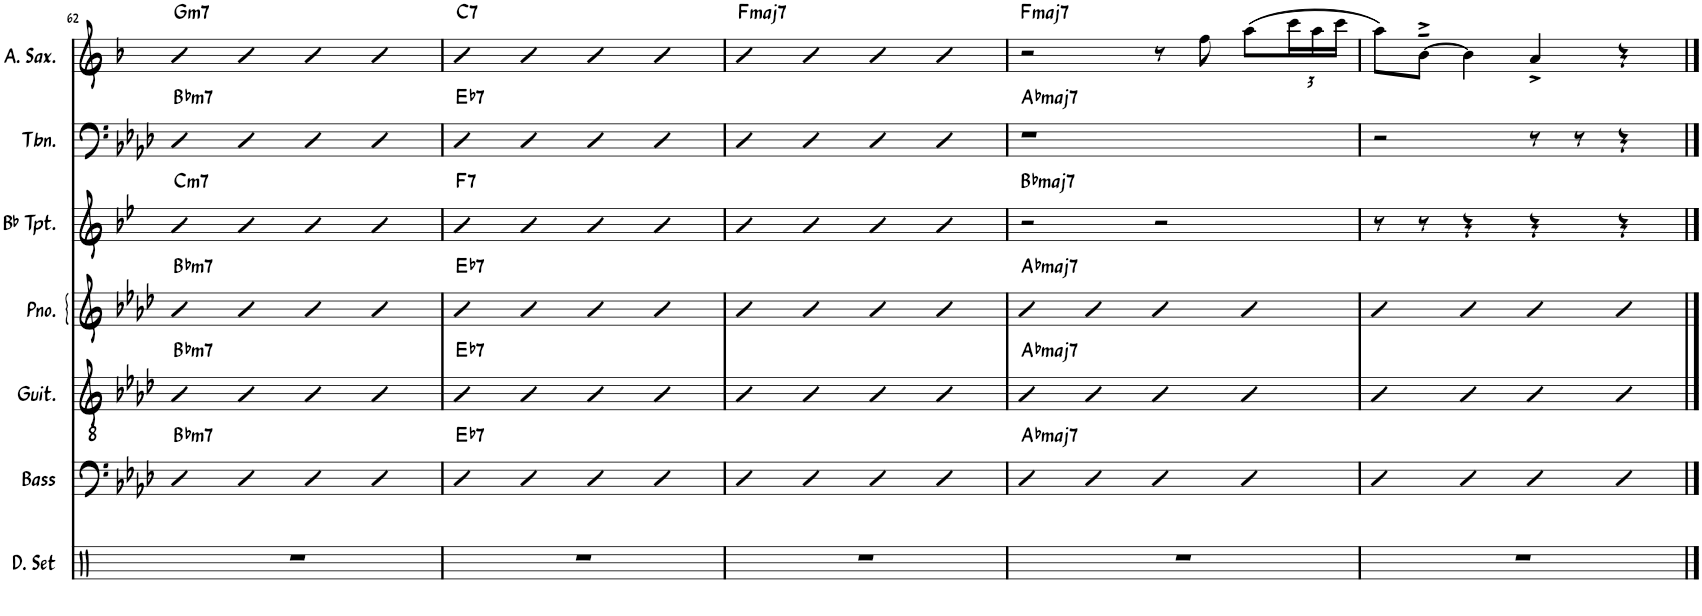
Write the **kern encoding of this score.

**kern	**kern	**harte	**kern	**harte	**kern	**harte	**kern	**harte	**kern	**harte	**kern	**harte
*part7	*part6	*part6	*part5	*part5	*part4	*part4	*part3	*part3	*part2	*part2	*part1	*part1
*staff7	*staff6	*	*staff5	*	*staff4	*	*staff3	*	*staff2	*	*staff1	*
*I"Drumset	*I"Acoustic Bass	*	*I"Acoustic Guitar	*	*I"Piano	*	*I"Bb Trumpet	*	*I"Trombone	*	*I"Alto Saxophone	*
*I'D. Set	*I'Bass	*	*I'Guit.	*	*I'Pno.	*	*I'Bb Tpt.	*	*I'Tbn.	*	*I'A. Sax.	*
!!LO:PB:g=z
*clefX	*clefF4	*	*clefGv2	*	*clefG2	*	*clefG2	*	*clefF4	*	*clefG2	*
*	*Trd7c12	*	*	*	*	*	*Trd1c2	*	*	*	*Trd5c9	*
*k[]	*k[b-e-a-d-]	*	*k[b-e-a-d-]	*	*k[b-e-a-d-]	*	*k[b-e-]	*	*k[b-e-a-d-]	*	*k[b-]	*
*M4/4	*M4/4	*	*M4/4	*	*M4/4	*	*M4/4	*	*M4/4	*	*M4/4	*
=62	=62	=62	=62	=62	=62	=62	=62	=62	=62	=62	=62	=62
!	!	!LO:H:kt=m7	!	!LO:H:kt=m7	!	!LO:H:kt=m7	!	!LO:H:kt=m7	!	!LO:H:kt=m7	!	!LO:H:kt=m7
1r	4D-	Bb:min7	4B-	Bb:min7	4b-	Bb:min7	4b-	C:min7	4D-	Bb:min7	4b-	G:min7
.	4D-	.	4B-	.	4b-	.	4b-	.	4D-	.	4b-	.
.	4D-	.	4B-	.	4b-	.	4b-	.	4D-	.	4b-	.
.	4D-	.	4B-	.	4b-	.	4b-	.	4D-	.	4b-	.
=63	=63	=63	=63	=63	=63	=63	=63	=63	=63	=63	=63	=63
!	!	!LO:H:kt=7	!	!LO:H:kt=7	!	!LO:H:kt=7	!	!LO:H:kt=7	!	!LO:H:kt=7	!	!LO:H:kt=7
1r	4D-	Eb:7	4B-	Eb:7	4b-	Eb:7	4b-	F:7	4D-	Eb:7	4b-	C:7
.	4D-	.	4B-	.	4b-	.	4b-	.	4D-	.	4b-	.
.	4D-	.	4B-	.	4b-	.	4b-	.	4D-	.	4b-	.
.	4D-	.	4B-	.	4b-	.	4b-	.	4D-	.	4b-	.
=64	=64	=64	=64	=64	=64	=64	=64	=64	=64	=64	=64	=64
!	!	!	!	!	!	!	!	!	!	!	!	!LO:H:kt=maj7
1r	4D-	.	4B-	.	4b-	.	4b-	.	4D-	.	4b-	F:maj7
.	4D-	.	4B-	.	4b-	.	4b-	.	4D-	.	4b-	.
.	4D-	.	4B-	.	4b-	.	4b-	.	4D-	.	4b-	.
.	4D-	.	4B-	.	4b-	.	4b-	.	4D-	.	4b-	.
=65	=65	=65	=65	=65	=65	=65	=65	=65	=65	=65	=65	=65
!	!	!LO:H:kt=maj7	!	!LO:H:kt=maj7	!	!LO:H:kt=maj7	!	!LO:H:kt=maj7	!	!LO:H:kt=maj7	!	!LO:H:kt=maj7
1r	4D-	Ab:maj7	4B-	Ab:maj7	4b-	Ab:maj7	2r	Bb:maj7	1r	Ab:maj7	2r	F:maj7
.	4D-	.	4B-	.	4b-	.	.	.	.	.	.	.
.	4D-	.	4B-	.	4b-	.	2r	.	.	.	8r	.
.	.	.	.	.	.	.	.	.	.	.	8ff\	.
.	4D-	.	4B-	.	4b-	.	.	.	.	.	(8aa\L	.
*	*	*	*	*	*	*	*	*	*	*	*Xbrackettup	*
.	.	.	.	.	.	.	.	.	.	.	24ccc\L	.
.	.	.	.	.	.	.	.	.	.	.	24aa\	.
.	.	.	.	.	.	.	.	.	.	.	24ccc\JJ	.
=66	=66	=66	=66	=66	=66	=66	=66	=66	=66	=66	=66	=66
1r	4D-	.	4B-	.	4b-	.	8r	.	2r	.	8aa\L)	.
.	.	.	.	.	.	.	8r	.	.	.	[8b-~^\J	.
.	4D-	.	4B-	.	4b-	.	4r	.	.	.	4b-\]	.
.	4D-	.	4B-	.	4b-	.	4r	.	8r	.	4a^/	.
.	.	.	.	.	.	.	.	.	8r	.	.	.
.	4D-	.	4B-	.	4b-	.	4r	.	4r	.	4r	.
==	==	==	==	==	==	==	==	==	==	==	==	==
*-	*-	*-	*-	*-	*-	*-	*-	*-	*-	*-	*-	*-
